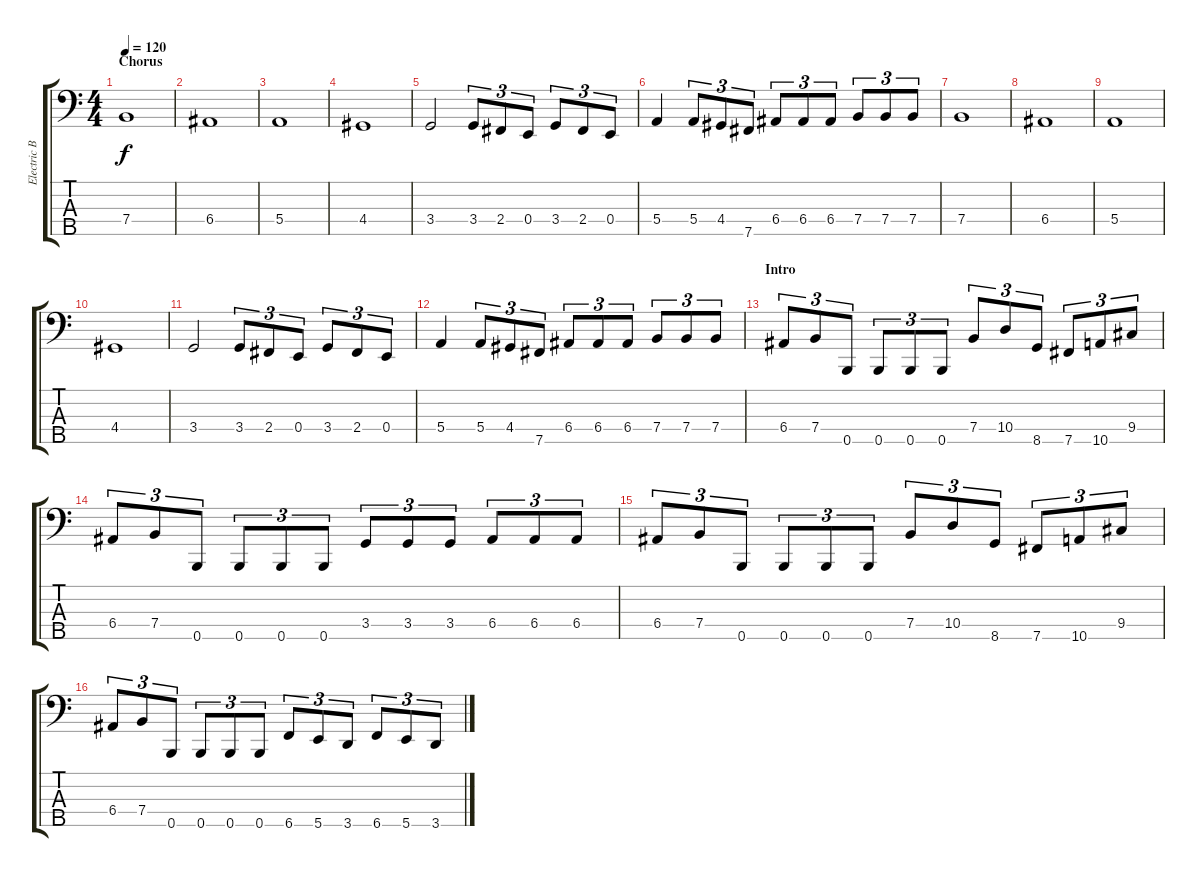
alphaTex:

\track ("Electric Bass" "Electric B") {instrument electricbassfinger}
\staff {score tabs}
\tuning (G2 D2 A1 E1 B0) {hide}
\ts (4 4)
\section ("" "Chorus")
\tempo 120
\clef f4
\ks c
7.4.1{dy f} |
6.4.1 |
5.4.1 |
4.4.1 |
3.4.2 3.4.8{tu (3 2)} 2.4.8{tu (3 2)} 0.4.8{tu (3 2)} 3.4.8{tu (3 2)} 2.4.8{tu (3 2)} 0.4.8{tu (3 2)} |
5.4.4 5.4.8{tu (3 2)} 4.4.8{tu (3 2)} 7.5.8{tu (3 2)} 6.4.8{tu (3 2)} 6.4.8{tu (3 2)} 6.4.8{tu (3 2)} 7.4.8{tu (3 2)} 7.4.8{tu (3 2)} 7.4.8{tu (3 2)} |
7.4.1 |
6.4.1 |
5.4.1 |
4.4.1 |
3.4.2 3.4.8{tu (3 2)} 2.4.8{tu (3 2)} 0.4.8{tu (3 2)} 3.4.8{tu (3 2)} 2.4.8{tu (3 2)} 0.4.8{tu (3 2)} |
5.4.4 5.4.8{tu (3 2)} 4.4.8{tu (3 2)} 7.5.8{tu (3 2)} 6.4.8{tu (3 2)} 6.4.8{tu (3 2)} 6.4.8{tu (3 2)} 7.4.8{tu (3 2)} 7.4.8{tu (3 2)} 7.4.8{tu (3 2)} |
\section ("" "Intro")
6.4.8{tu (3 2)} 7.4.8{tu (3 2)} 0.5.8{tu (3 2)} 0.5.8{tu (3 2)} 0.5.8{tu (3 2)} 0.5.8{tu (3 2)} 7.4.8{tu (3 2)} 10.4.8{tu (3 2)} 8.5.8{tu (3 2)} 7.5.8{tu (3 2)} 10.5.8{tu (3 2)} 9.4.8{tu (3 2)} |
6.4.8{tu (3 2)} 7.4.8{tu (3 2)} 0.5.8{tu (3 2)} 0.5.8{tu (3 2)} 0.5.8{tu (3 2)} 0.5.8{tu (3 2)} 3.4.8{tu (3 2)} 3.4.8{tu (3 2)} 3.4.8{tu (3 2)} 6.4.8{tu (3 2)} 6.4.8{tu (3 2)} 6.4.8{tu (3 2)} |
6.4.8{tu (3 2)} 7.4.8{tu (3 2)} 0.5.8{tu (3 2)} 0.5.8{tu (3 2)} 0.5.8{tu (3 2)} 0.5.8{tu (3 2)} 7.4.8{tu (3 2)} 10.4.8{tu (3 2)} 8.5.8{tu (3 2)} 7.5.8{tu (3 2)} 10.5.8{tu (3 2)} 9.4.8{tu (3 2)} |
6.4.8{tu (3 2)} 7.4.8{tu (3 2)} 0.5.8{tu (3 2)} 0.5.8{tu (3 2)} 0.5.8{tu (3 2)} 0.5.8{tu (3 2)} 6.5.8{tu (3 2)} 5.5.8{tu (3 2)} 3.5.8{tu (3 2)} 6.5.8{tu (3 2)} 5.5.8{tu (3 2)} 3.5.8{tu (3 2)}
